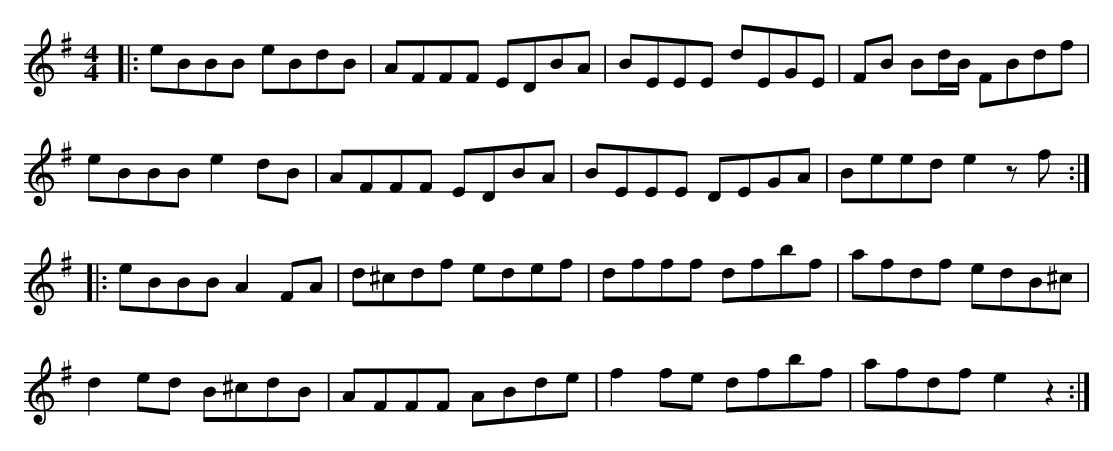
X:1
M:4/4
K:Emin
|:eBBB eBdB|AFFF EDBA|BEEE dEGE|FB Bd/B/ FBdf|
eBBB e2dB|AFFF EDBA|BEEE DEGA|Beede2zf:|
|:eBBB A2FA|d^cdf edef|dfff dfbf|afdf edB^c|
d2ed B^cdB|AFFF ABde|f2fe dfbf|afdf e2z2:|
